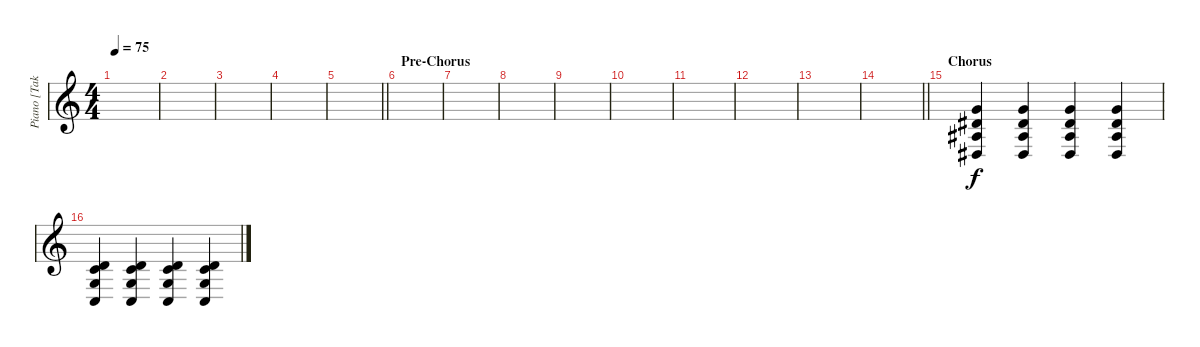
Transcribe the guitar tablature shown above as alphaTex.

\track ("Piano [Taka] (Staff 1)" "Piano [Tak") {instrument acousticgrandpiano}
\staff {score}
\tuning (E4 B3 G3 D3 A2 E2 B1) {hide}
\ts (4 4)
\tempo 75
\clef g2
\ks c
|
|
|
|
\barLineRight lightlight
|
\section ("" "Pre-Chorus")
|
|
|
|
|
|
|
|
\barLineRight lightlight
|
\section ("" "Chorus")
(3.1 4.2 3.3 1.4).4 (3.1 4.2 3.3 1.4).4 (3.1 4.2 3.3 1.4).4 (3.1 4.2 3.3 1.4).4 |
(3.2 5.3 5.4 3.5).4 (3.2 5.3 5.4 3.5).4 (3.2 5.3 5.4 3.5).4 (3.2 5.3 5.4 3.5).4
